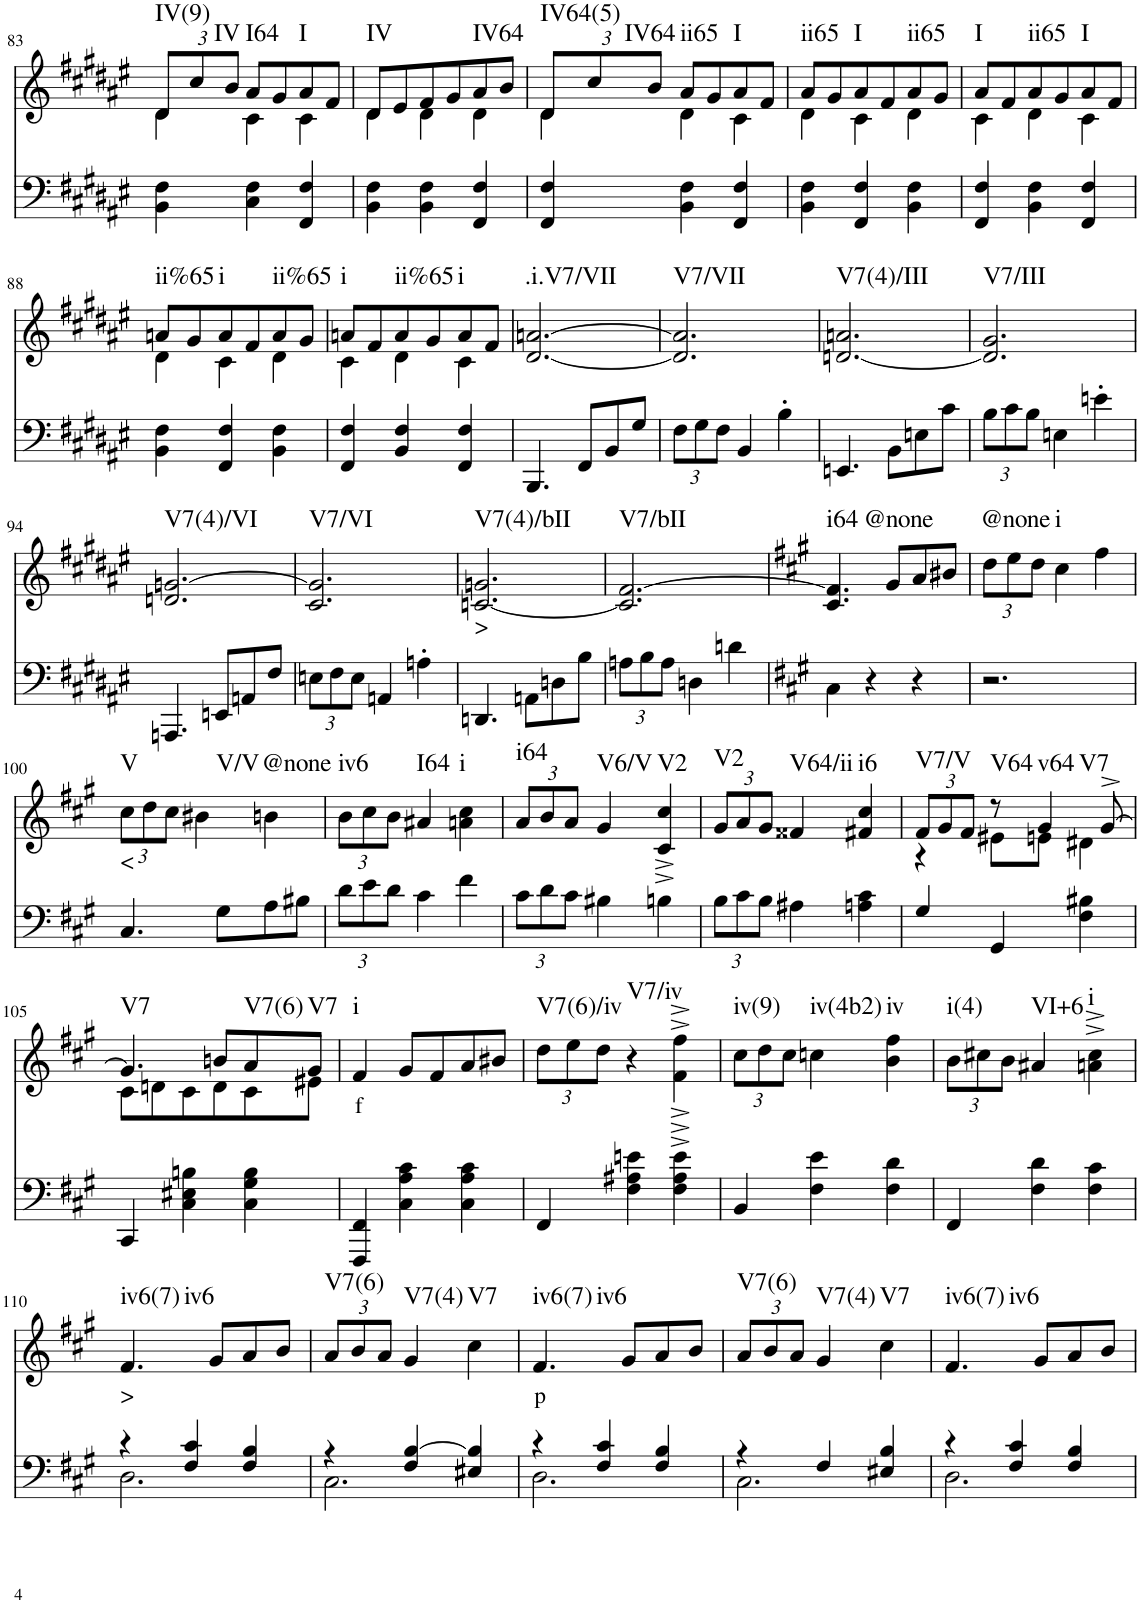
**kern	**kern	**text	**harte
*part2	*part1	*part1	*part1
*staff2	*staff1	*staff1	*
*I"Piano	*I"Piano	*	*
*I'Pno	*I'Pno	*	*
!!LO:PB:g=z
*clefF4	*clefG2	*	*
*k[f#c#g#d#a#e#]	*k[f#c#g#d#a#e#]	*	*
*M3/4	*M3/4	*	*
*	*Xbrackettup	*	*
=83	=83	=83	=83
*	*^	*	*
!	!	!	!	!LO:H:kt=IV(9)
4BB\ 4F#\	12d#/L	4d#\	.	N
!	!	!	!	!LO:H:kt=IV
.	12cc#/	.	.	N
.	12b/J	.	.	.
!	!	!	!	!LO:H:kt=I64
4C#\ 4F#\	8a#/L	4c#\	.	N
.	8g#/	.	.	.
!	!	!	!	!LO:H:kt=I
4FF#/ 4F#/	8a#/	4c#\	.	N
.	8f#/J	.	.	.
=84	=84	=84	=84	=84
!	!	!	!	!LO:H:kt=IV
4BB\ 4F#\	8d#/L	4d#\	.	N
.	8e#/	.	.	.
4BB\ 4F#\	8f#/	4d#\	.	.
.	8g#/	.	.	.
!	!	!	!	!LO:H:kt=IV64
4FF#/ 4F#/	8a#/	4d#\	.	N
.	8b/J	.	.	.
=85	=85	=85	=85	=85
!	!	!	!	!LO:H:kt=IV64(5)
4FF#/ 4F#/	12d#/L	4d#\	.	N
!	!	!	!	!LO:H:kt=IV64
.	12cc#/	.	.	N
.	12b/J	.	.	.
!	!	!	!	!LO:H:kt=ii65
4BB\ 4F#\	8a#/L	4d#\	.	N
.	8g#/	.	.	.
!	!	!	!	!LO:H:kt=I
4FF#/ 4F#/	8a#/	4c#\	.	N
.	8f#/J	.	.	.
=86	=86	=86	=86	=86
!	!	!	!	!LO:H:kt=ii65
4BB\ 4F#\	8a#/L	4d#\	.	N
.	8g#/	.	.	.
!	!	!	!	!LO:H:kt=I
4FF#/ 4F#/	8a#/	4c#\	.	N
.	8f#/	.	.	.
!	!	!	!	!LO:H:kt=ii65
4BB\ 4F#\	8a#/	4d#\	.	N
.	8g#/J	.	.	.
=87	=87	=87	=87	=87
!	!	!	!	!LO:H:kt=I
4FF#/ 4F#/	8a#/L	4c#\	.	N
.	8f#/	.	.	.
!	!	!	!	!LO:H:kt=ii65
4BB\ 4F#\	8a#/	4d#\	.	N
.	8g#/	.	.	.
!	!	!	!	!LO:H:kt=I
4FF#/ 4F#/	8a#/	4c#\	.	N
.	8f#/J	.	.	.
!!LO:LB:g=z	!!
=88	=88	=88	=88	=88
!	!	!	!	!LO:H:kt=ii%65
4BB\ 4F#\	8an/L	4d#\	.	N
.	8g#/	.	.	.
!	!	!	!	!LO:H:kt=i
4FF#/ 4F#/	8a/	4c#\	.	N
.	8f#/	.	.	.
!	!	!	!	!LO:H:kt=ii%65
4BB\ 4F#\	8a/	4d#\	.	N
.	8g#/J	.	.	.
=89	=89	=89	=89	=89
!	!	!	!	!LO:H:kt=i
4FF#/ 4F#/	8an/L	4c#\	.	N
.	8f#/	.	.	.
!	!	!	!	!LO:H:kt=ii%65
4BB/ 4F#/	8a/	4d#\	.	N
.	8g#/	.	.	.
!	!	!	!	!LO:H:kt=i
4FF#/ 4F#/	8a/	4c#\	.	N
.	8f#/J	.	.	.
*	*v	*v	*	*
=90	=90	=90	=90
!	!	!	!LO:H:kt=.i.V7/VII
4.BBB/	[2.d#/ [2.an/	.	N
8FF#/L	.	.	.
8BB/	.	.	.
8G#/J	.	.	.
=91	=91	=91	=91
*Xbrackettup	*	*	*
!	!	!	!LO:H:kt=V7/VII
12F#\L	2.d#/] 2.a/]	.	N
12G#\	.	.	.
12F#\J	.	.	.
4BB/	.	.	.
4B'\	.	.	.
=92	=92	=92	=92
!	!	!	!LO:H:kt=V7(4)/III
4.EEn/	[2.dn/ 2.an/	.	N
8BB\L	.	.	.
8En\	.	.	.
8c#\J	.	.	.
=93	=93	=93	=93
!	!	!	!LO:H:kt=V7/III
12B\L	2.d/] 2.g#/	.	N
12c#\	.	.	.
12B\J	.	.	.
4En\	.	.	.
4en'\	.	.	.
!!LO:LB:g=z
=94	=94	=94	=94
!	!	!	!LO:H:kt=V7(4)/VI
4.AAAn/	2.dn/ [2.gn/	.	N
8EEn/L	.	.	.
8AAn/	.	.	.
8F#/J	.	.	.
=95	=95	=95	=95
!	!	!	!LO:H:kt=V7/VI
12En\L	2.c#/ 2.g/]	.	N
12F#\	.	.	.
12E\J	.	.	.
4AAn/	.	.	.
4An'\	.	.	.
=96	=96	=96	=96
!	!	!LO:LY:b	!LO:H:kt=V7(4)/bII
4.DDn/	[2.cn/ 2.gn/	>	N
8AAn\L	.	.	.
8Dn\	.	.	.
8B\J	.	.	.
=97	=97	=97	=97
!	!	!	!LO:H:kt=V7/bII
12An\L	2.c/] [2.f#/	.	N
12B\	.	.	.
12A\J	.	.	.
4Dn\	.	.	.
4dn\	.	.	.
=98	=98	=98	=98
*k[f#c#g#]	*k[f#c#g#]	*	*
!	!	!	!LO:H:n=1:kt=i64
!	!	!	!LO:H:n=2:kt=@none
4C#\	4.c#/ 4.f#/]	.	N N
4r	.	.	.
.	8g#/L	.	.
4r	8a/	.	.
.	8b#X/J	.	.
=99	=99	=99	=99
!	!	!	!LO:H:kt=@none
2.r	12dd\L	.	N
.	12ee\	.	.
.	12dd\J	.	.
!	!	!	!LO:H:kt=i
.	4cc#\	.	N
.	4ff#\	.	.
!!LO:LB:g=z
=100	=100	=100	=100
!	!	!LO:LY:b	!LO:H:kt=V
4.C#/	12cc#\L	<	N
.	12dd\	.	.
.	12cc#\J	.	.
!	!	!	!LO:H:kt=V/V
.	4b#X\	.	N
8G#\L	.	.	.
!	!	!	!LO:H:kt=@none
8A\	4bn\	.	N
8B#X\J	.	.	.
=101	=101	=101	=101
!	!	!	!LO:H:kt=iv6
12d\L	12b\L	.	N
12e\	12cc#\	.	.
12d\J	12b\J	.	.
!	!	!	!LO:H:kt=I64
4c#\	4a#X/	.	N
!	!	!	!LO:H:kt=i
4f#\	4an\ 4cc#\	.	N
=102	=102	=102	=102
!	!	!	!LO:H:kt=i64
12c#\L	12a/L	.	N
12d\	12b/	.	.
12c#\J	12a/J	.	.
!	!	!	!LO:H:kt=V6/V
4B#X\	4g#/	.	N
!	!	!	!LO:H:kt=V2
4Bn\	4c#/^ 4cc#/^	.	N
=103	=103	=103	=103
!	!	!	!LO:H:kt=V2
12B\L	12g#/L	.	N
12c#\	12a/	.	.
12B\J	12g#/J	.	.
!	!	!	!LO:H:kt=V64/ii
4A#X\	4f##X/	.	N
!	!	!	!LO:H:kt=i6
4An\ 4c#\	4f#X/ 4cc#/	.	N
=104	=104	=104	=104
*	*^	*	*
!	!	!	!	!LO:H:kt=V7/V
4G#/	12f#/L	4r	.	N
.	12g#/	.	.	.
.	12f#/J	.	.	.
!	!	!	!	!LO:H:kt=V64
4GG#/	8r	8e#X\L	.	N
!	!	!	!	!LO:H:n=1:kt=v64
!	!	!	!	!LO:H:n=2:kt=V7
.	4g#/	8en\J	.	N N
4F#\ 4B#X\	.	4d#X\	.	.
.	[8g#^/	.	.	.
!!LO:LB:g=z	!!
=105	=105	=105	=105	=105
!	!	!	!	!LO:H:kt=V7
4CC#/	4.g#/]	8c#\L	.	N
.	.	8dn\	.	.
4C#\ 4E#X\ 4Bn\	.	8c#\	.	.
.	8bn/L	8d\	.	.
!	!	!	!	!LO:H:kt=V7(6)
4C#\ 4G#\ 4B\	8a/	8c#\	.	N
!	!	!	!	!LO:H:kt=V7
.	8g#/J	8e#X\J	.	N
=106	=106	=106	=106	=106
!	!	!	!LO:LY:b	!LO:H:kt=i
*	*v	*v	*	*
4FFF#/ 4FF#/	4f#/	f	N
4C#\ 4A\ 4c#\	8g#/L	.	.
.	8f#/	.	.
4C#\ 4A\ 4c#\	8a/	.	.
.	8b#X/J	.	.
=107	=107	=107	=107
!	!	!	!LO:H:kt=V7(6)/iv
4FF#/	12dd\L	.	N
.	12ee\	.	.
.	12dd\J	.	.
!	!	!	!LO:H:kt=V7/iv
4F#\ 4A#X\ 4en\	4r	.	N
4F#\^ 4A#\^ 4e\^	4f#\^ 4ff#\^	.	.
=108	=108	=108	=108
!	!	!	!LO:H:kt=iv(9)
4BB/	12cc#\L	.	N
.	12dd\	.	.
.	12cc#\J	.	.
!	!	!	!LO:H:kt=iv(4b2)
4F#\ 4e\	4ccn\	.	N
!	!	!	!LO:H:kt=iv
4F#\ 4d\	4b\ 4ff#\	.	N
=109	=109	=109	=109
!	!	!	!LO:H:kt=i(4)
4FF#/	12b\L	.	N
.	12cc#X\	.	.
.	12b\J	.	.
!	!	!	!LO:H:kt=VI+6
4F#\ 4d\	4a#X/	.	N
!	!	!	!LO:H:kt=i
4F#\ 4c#\	4an\^ 4cc#\^	.	N
!!LO:LB:g=z
=110	=110	=110	=110
*^	*	*	*
!	!	!	!LO:LY:b	!LO:H:n=1:kt=iv6(7)
!	!	!	!	!LO:H:n=2:kt=iv6
4r	2.D\	4.f#/	>	N N
4F#/ 4c#/	.	.	.	.
.	.	8g#/L	.	.
4F#/ 4B/	.	8a/	.	.
.	.	8b/J	.	.
=111	=111	=111	=111	=111
!	!	!	!	!LO:H:kt=V7(6)
4r	2.C#\	12a/L	.	N
.	.	12b/	.	.
.	.	12a/J	.	.
!	!	!	!	!LO:H:kt=V7(4)
4F#/ [4B/	.	4g#/	.	N
!	!	!	!	!LO:H:kt=V7
4E#X/ 4B/]	.	4cc#\	.	N
=112	=112	=112	=112	=112
!	!	!	!LO:LY:b	!LO:H:n=1:kt=iv6(7)
!	!	!	!	!LO:H:n=2:kt=iv6
4r	2.D\	4.f#/	p	N N
4F#/ 4c#/	.	.	.	.
.	.	8g#/L	.	.
4F#/ 4B/	.	8a/	.	.
.	.	8b/J	.	.
=113	=113	=113	=113	=113
!	!	!	!	!LO:H:kt=V7(6)
4r	2.C#\	12a/L	.	N
.	.	12b/	.	.
.	.	12a/J	.	.
!	!	!	!	!LO:H:kt=V7(4)
4F#/	.	4g#/	.	N
!	!	!	!	!LO:H:kt=V7
4E#X/ 4B/	.	4cc#\	.	N
=114	=114	=114	=114	=114
!	!	!	!	!LO:H:n=1:kt=iv6(7)
!	!	!	!	!LO:H:n=2:kt=iv6
4r	2.D\	4.f#/	.	N N
4F#/ 4c#/	.	.	.	.
.	.	8g#/L	.	.
4F#/ 4B/	.	8a/	.	.
.	.	8b/J	.	.
*v	*v	*	*	*
=	=	=	=
*-	*-	*-	*-
